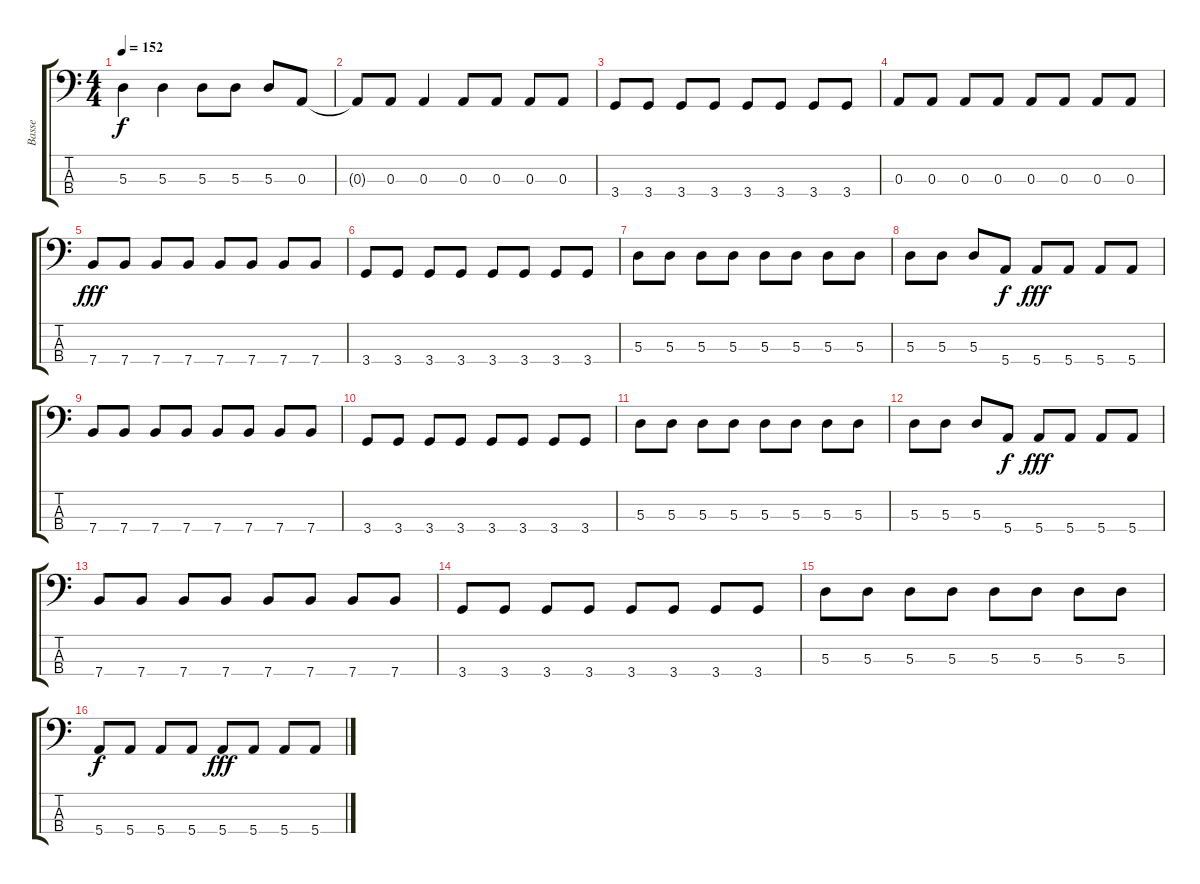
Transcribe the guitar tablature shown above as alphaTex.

\track ("Basse" "Basse") {instrument electricbasspick}
\staff {score tabs}
\tuning (G2 D2 A1 E1) {hide}
\ts (4 4)
\tempo 152
\clef f4
\ks c
5.3.4{dy f} 5.3.4 5.3.8 5.3.8 5.3.8 0.3.8 |
0.3{t}.8 0.3.8 0.3.4 0.3.8 0.3.8 0.3.8 0.3.8 |
3.4.8 3.4.8 3.4.8 3.4.8 3.4.8 3.4.8 3.4.8 3.4.8 |
0.3.8 0.3.8 0.3.8 0.3.8 0.3.8 0.3.8 0.3.8 0.3.8 |
7.4.8{dy fff} 7.4.8 7.4.8 7.4.8 7.4.8 7.4.8 7.4.8 7.4.8 |
3.4.8 3.4.8 3.4.8 3.4.8 3.4.8 3.4.8 3.4.8 3.4.8 |
5.3.8 5.3.8 5.3.8 5.3.8 5.3.8 5.3.8 5.3.8 5.3.8 |
5.3.8 5.3.8 5.3.8 5.4.8{dy f} 5.4.8{dy fff} 5.4.8 5.4.8 5.4.8 |
7.4.8 7.4.8 7.4.8 7.4.8 7.4.8 7.4.8 7.4.8 7.4.8 |
3.4.8 3.4.8 3.4.8 3.4.8 3.4.8 3.4.8 3.4.8 3.4.8 |
5.3.8 5.3.8 5.3.8 5.3.8 5.3.8 5.3.8 5.3.8 5.3.8 |
5.3.8 5.3.8 5.3.8 5.4.8{dy f} 5.4.8{dy fff} 5.4.8 5.4.8 5.4.8 |
7.4.8 7.4.8 7.4.8 7.4.8 7.4.8 7.4.8 7.4.8 7.4.8 |
3.4.8 3.4.8 3.4.8 3.4.8 3.4.8 3.4.8 3.4.8 3.4.8 |
5.3.8 5.3.8 5.3.8 5.3.8 5.3.8 5.3.8 5.3.8 5.3.8 |
5.4.8{dy f} 5.4.8 5.4.8 5.4.8 5.4.8{dy fff} 5.4.8 5.4.8 5.4.8
